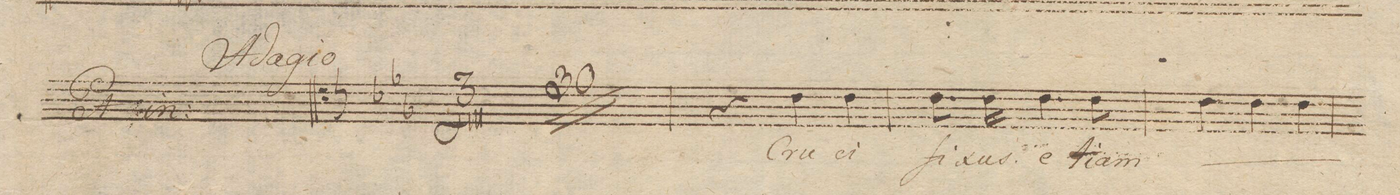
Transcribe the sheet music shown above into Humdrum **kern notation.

**kern	**text	**dynam
*I"Tenore Solo	*	*
*clefC4	*	*
*k[b-e-a-]	*	*
*met(c|)	*	*
*M3/4	*	*
2.r	.	.
=68	=68	=68
2.r	.	.
=69	=69	=69
2.r	.	.
=70	=70	=70
2.r	.	.
=71	=71	=71
2.r	.	.
=72	=72	=72
2.r	.	.
=73	=73	=73
2.r	.	.
=74	=74	=74
2.r	.	.
=75	=75	=75
2.r	.	.
=76	=76	=76
2.r	.	.
=77	=77	=77
2.r	.	.
=78	=78	=78
2.r	.	.
=79	=79	=79
2.r	.	.
=80	=80	=80
2.r	.	.
=81	=81	=81
2.r	.	.
=82	=82	=82
2.r	.	.
=83	=83	=83
2.r	.	.
=84	=84	=84
2.r	.	.
=85	=85	=85
2.r	.	.
=86	=86	=86
2.r	.	.
=87	=87	=87
2.r	.	.
=88	=88	=88
2.r	.	.
=89	=89	=89
2.r	.	.
=90	=90	=90
2.r	.	.
=91	=91	=91
2.r	.	.
=92	=92	=92
2.r	.	.
=93	=93	=93
2.r	.	.
=94	=94	=94
2.r	.	.
=95	=95	=95
2.r	.	.
=96	=96	=96
2.r	.	.
=97	=97	=97
4r	.	.
4c\	Cru-	.
4c\	-ci-	.
=98	=98	=98
8.c\	-fi-	.
16c\	-xus	.
4.c\	e-	.
8c\	-ti-	.
=99	=99	=99
4c\	-am	.
*	*ij	*
4c\	Cru-	.
4c\	-ci-	.
=100	=100	=100
*-	*-	*-
